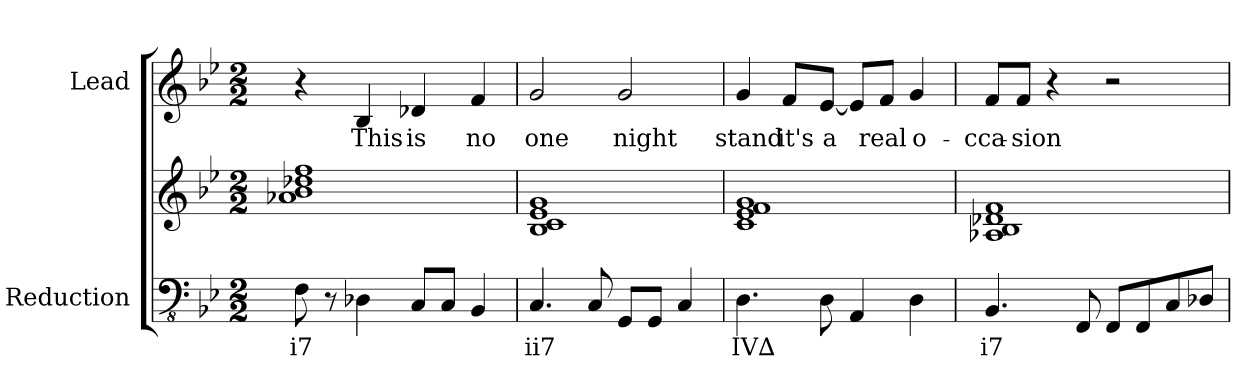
**kern	**text	**kern	**kern	**text
*part2	*part2	*part2	*part1	*part1
*staff3	*staff3	*staff2	*staff1	*staff1
*I"Reduction	*	*	*I"Lead	*
*I'Red.	*	*	*	*
!!LO:PB:g=z
*clefFv4	*	*clefG2	*clefG2	*
*k[b-e-]	*	*k[b-e-]	*k[b-e-]	*
*B-:	*	*B-:	*B-:	*
*M2/2	*	*M2/2	*M2/2	*
=1	=1	=1	=1	=1
!	!LO:LY:b:color=#000000	!	!	!
8FFi\	i7	1a-Xi 1b-i 1dd-Xi 1ffi	4r	.
8r	.	.	.	.
!	!	!	!	!LO:LY:b:color=#000000
4DD-Xi\	.	.	4B-i/	This
!	!	!	!	!LO:LY:b:color=#000000
8CCi/L	.	.	4d-Xi/	is
8CCi/J	.	.	.	.
!	!	!	!	!LO:LY:b:color=#000000
4BBB-i/	.	.	4fi/	no
=2	=2	=2	=2	=2
!	!LO:LY:b:color=#000000	!	!	!
!	!	!	!	!LO:LY:b:color=#000000
4.CCi/	ii7	1B-i 1ci 1e-i 1gi	2gi/	one
8CCi/	.	.	.	.
!	!	!	!	!LO:LY:b:color=#000000
8GGGi/L	.	.	2gi/	night
8GGGi/J	.	.	.	.
4CCi/	.	.	.	.
=3	=3	=3	=3	=3
!	!LO:LY:b:color=#000000	!	!	!
!	!	!	!	!LO:LY:b:color=#000000
4.DDi\	IV∆	1ci 1e-i 1fi 1gi	4gi/	stand
!	!	!	!	!LO:LY:b:color=#000000
.	.	.	8fi/L	it's
!	!	!	!	!LO:LY:b:color=#000000
8DDi\	.	.	[<8e-i/J	a
4AAAi/	.	.	8e-i/L]	.
!	!	!	!	!LO:LY:b:color=#000000
.	.	.	8fi/J	real
!	!	!	!	!LO:LY:b:color=#000000
4DDi\	.	.	4gi/	o-
=4	=4	=4	=4	=4
!	!LO:LY:b:color=#000000	!	!	!
!	!	!	!	!LO:LY:b:color=#000000
4.BBB-i/	i7	1A-Xi 1B-i 1d-Xi 1fi	8fi/L	-cca-
!	!	!	!	!LO:LY:b:color=#000000
.	.	.	8fi/J	-sion
.	.	.	4r	.
8FFFi/	.	.	.	.
8FFFi/L	.	.	2r	.
8FFFi/	.	.	.	.
8CCi/	.	.	.	.
8DD-Xi/J	.	.	.	.
=	=	=	=	=
*-	*-	*-	*-	*-
